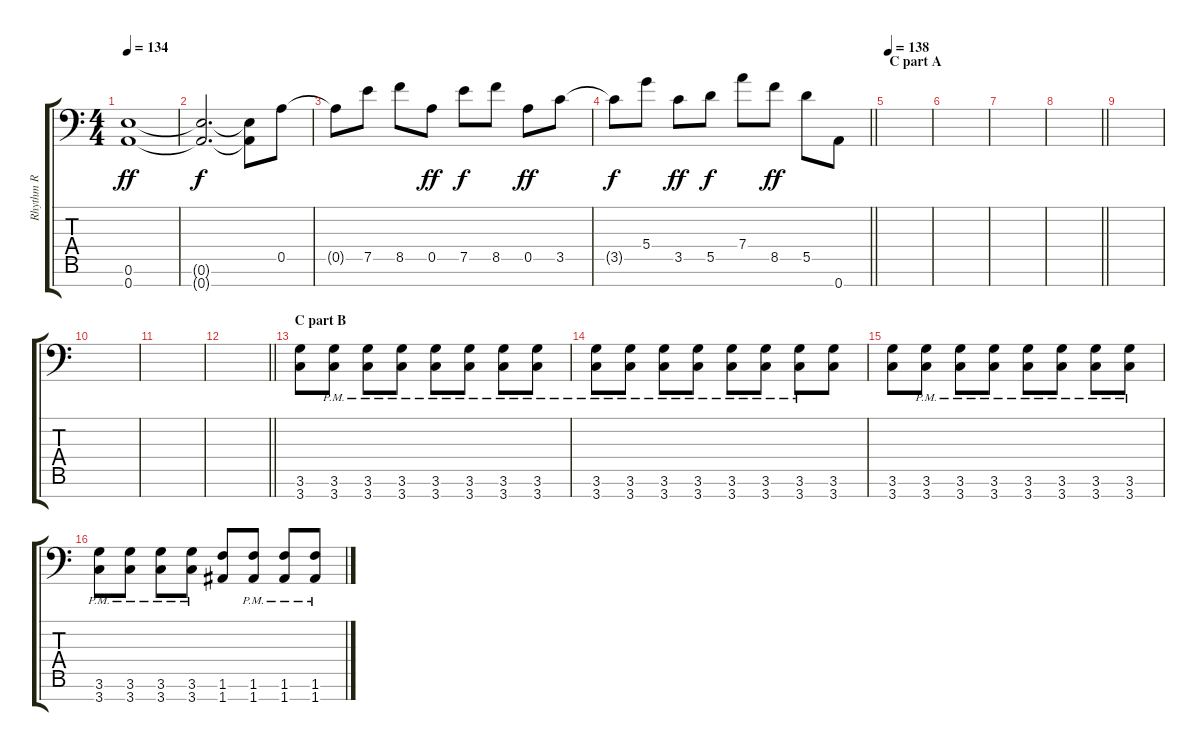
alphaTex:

\track ("Rhythm R" "Rhythm R") {instrument overdrivenguitar}
\staff {score tabs}
\tuning (E4 B3 G3 D3 A2 E2 A1) {hide}
\ts (4 4)
\tempo 134
\clef f4
\ks c
(0.6 0.7).1{dy ff} |
(0.6{t} 0.7{t}).2{d dy f} (0.6{t} 0.7{t}).8 0.5.8 |
0.5{t}.8 7.5.8 8.5.8 0.5.8{dy ff} 7.5.8{dy f} 8.5.8 0.5.8{dy ff} 3.5.8 |
\barLineRight lightlight
3.5{t}.8{dy f} 5.4.8 3.5.8{dy ff} 5.5.8{dy f} 7.4.8 8.5.8{dy ff} 5.5.8 0.7.8 |
\section ("" "C part A")
\tempo 138
|
|
|
\barLineRight lightlight
|
|
|
|
\barLineRight lightlight
|
\section ("" "C part B")
(3.6 3.7).8 (3.6{pm} 3.7{pm}).8 (3.6{pm} 3.7{pm}).8 (3.6{pm} 3.7{pm}).8 (3.6{pm} 3.7{pm}).8 (3.6{pm} 3.7{pm}).8 (3.6{pm} 3.7{pm}).8 (3.6{pm} 3.7{pm}).8 |
(3.6{pm} 3.7{pm}).8 (3.6{pm} 3.7{pm}).8 (3.6{pm} 3.7{pm}).8 (3.6{pm} 3.7{pm}).8 (3.6{pm} 3.7{pm}).8 (3.6{pm} 3.7{pm}).8 (3.6{pm} 3.7{pm}).8 (3.6 3.7).8 |
(3.6 3.7).8 (3.6{pm} 3.7{pm}).8 (3.6{pm} 3.7{pm}).8 (3.6{pm} 3.7{pm}).8 (3.6{pm} 3.7{pm}).8 (3.6{pm} 3.7{pm}).8 (3.6{pm} 3.7{pm}).8 (3.6{pm} 3.7{pm}).8 |
(3.6{pm} 3.7{pm}).8 (3.6{pm} 3.7{pm}).8 (3.6{pm} 3.7{pm}).8 (3.6{pm} 3.7{pm}).8 (1.6 1.7).8 (1.6{pm} 1.7{pm}).8 (1.6{pm} 1.7{pm}).8 (1.6{pm} 1.7{pm}).8
